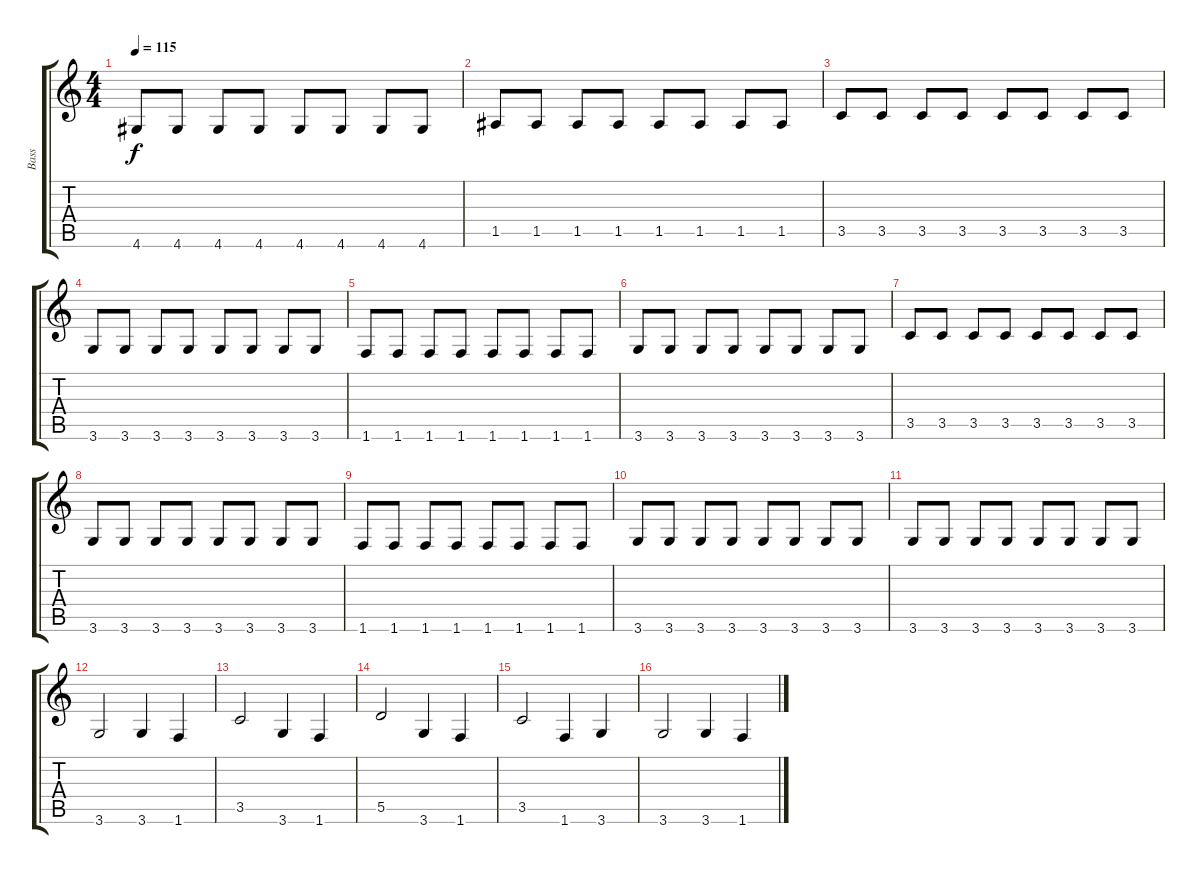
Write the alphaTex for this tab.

\track ("Bass" "Bass") {instrument electricbassfinger}
\staff {score tabs}
\tuning (E4 B3 G3 D3 A2 E2) {hide}
\ts (4 4)
\tempo 115
\clef g2
\ks c
4.6.8{dy f} 4.6.8 4.6.8 4.6.8 4.6.8 4.6.8 4.6.8 4.6.8 |
1.5.8 1.5.8 1.5.8 1.5.8 1.5.8 1.5.8 1.5.8 1.5.8 |
3.5.8 3.5.8 3.5.8 3.5.8 3.5.8 3.5.8 3.5.8 3.5.8 |
3.6.8 3.6.8 3.6.8 3.6.8 3.6.8 3.6.8 3.6.8 3.6.8 |
1.6.8 1.6.8 1.6.8 1.6.8 1.6.8 1.6.8 1.6.8 1.6.8 |
3.6.8 3.6.8 3.6.8 3.6.8 3.6.8 3.6.8 3.6.8 3.6.8 |
3.5.8 3.5.8 3.5.8 3.5.8 3.5.8 3.5.8 3.5.8 3.5.8 |
3.6.8 3.6.8 3.6.8 3.6.8 3.6.8 3.6.8 3.6.8 3.6.8 |
1.6.8 1.6.8 1.6.8 1.6.8 1.6.8 1.6.8 1.6.8 1.6.8 |
3.6.8 3.6.8 3.6.8 3.6.8 3.6.8 3.6.8 3.6.8 3.6.8 |
3.6.8 3.6.8 3.6.8 3.6.8 3.6.8 3.6.8 3.6.8 3.6.8 |
3.6.2 3.6.4 1.6.4 |
3.5.2 3.6.4 1.6.4 |
5.5.2 3.6.4 1.6.4 |
3.5.2 1.6.4 3.6.4 |
3.6.2 3.6.4 1.6.4
